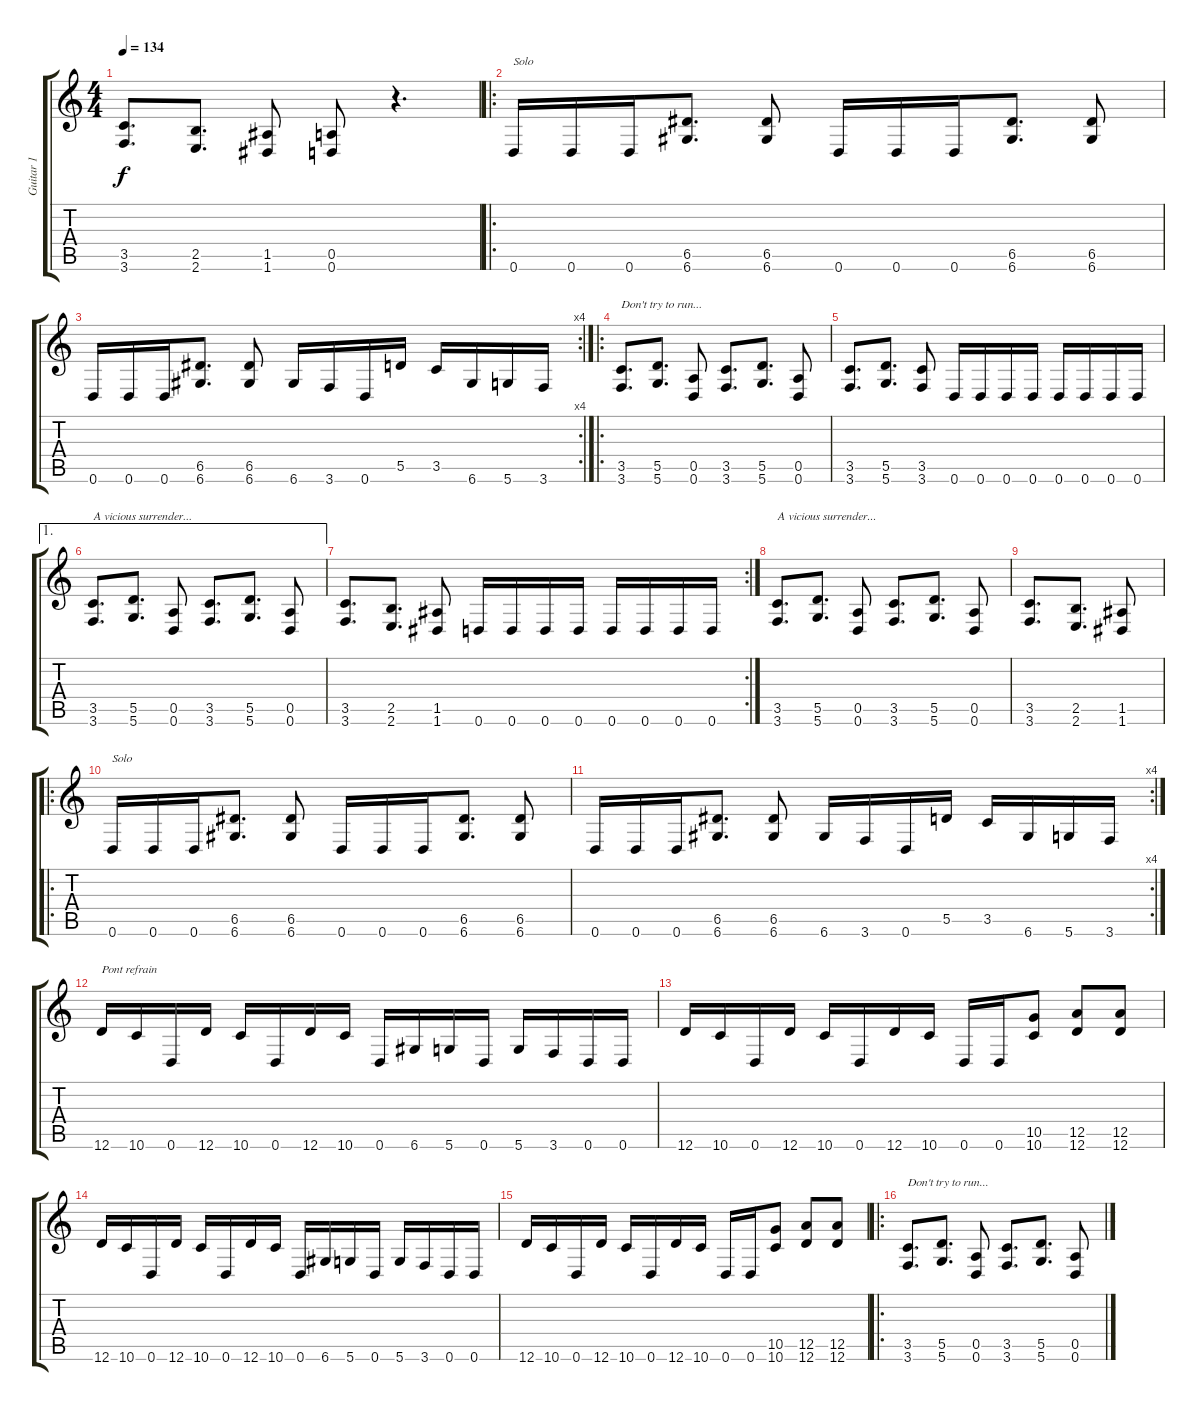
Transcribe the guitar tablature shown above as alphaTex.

\track ("Guitar 1" "Guitar 1") {instrument distortionguitar}
\staff {score tabs}
\tuning (E4 B3 G3 D3 A2 D2) {hide}
\ts (4 4)
\tempo 134
\clef g2
\ks c
(3.5 3.6).8{d dy f} (2.5 2.6).8{d} (1.5 1.6).8 (0.5 0.6).8 r.4{d} |
\ro
0.6.16{txt "Solo"} 0.6.16 0.6.16 (6.5 6.6).8{d} (6.5 6.6).8 0.6.16 0.6.16 0.6.16 (6.5 6.6).8{d} (6.5 6.6).8 |
\rc 4
0.6.16 0.6.16 0.6.16 (6.5 6.6).8{d} (6.5 6.6).8 6.6.16 3.6.16 0.6.16 5.5.16 3.5.16 6.6.16 5.6.16 3.6.16 |
\ro
(3.5 3.6).8{d txt "Don't try to run..."} (5.5 5.6).8{d} (0.5 0.6).8 (3.5 3.6).8{d} (5.5 5.6).8{d} (0.5 0.6).8 |
(3.5 3.6).8{d} (5.5 5.6).8{d} (3.5 3.6).8 0.6.16 0.6.16 0.6.16 0.6.16 0.6.16 0.6.16 0.6.16 0.6.16 |
\ae 1
(3.5 3.6).8{d txt "A vicious surrender..."} (5.5 5.6).8{d} (0.5 0.6).8 (3.5 3.6).8{d} (5.5 5.6).8{d} (0.5 0.6).8 |
\rc 2
(3.5 3.6).8{d} (2.5 2.6).8{d} (1.5 1.6).8 0.6.16 0.6.16 0.6.16 0.6.16 0.6.16 0.6.16 0.6.16 0.6.16 |
(3.5 3.6).8{d txt "A vicious surrender..."} (5.5 5.6).8{d} (0.5 0.6).8 (3.5 3.6).8{d} (5.5 5.6).8{d} (0.5 0.6).8 |
(3.5 3.6).8{d} (2.5 2.6).8{d} (1.5 1.6).8 |
\ro
0.6.16{txt "Solo"} 0.6.16 0.6.16 (6.5 6.6).8{d} (6.5 6.6).8 0.6.16 0.6.16 0.6.16 (6.5 6.6).8{d} (6.5 6.6).8 |
\rc 4
0.6.16 0.6.16 0.6.16 (6.5 6.6).8{d} (6.5 6.6).8 6.6.16 3.6.16 0.6.16 5.5.16 3.5.16 6.6.16 5.6.16 3.6.16 |
12.6.16{txt "Pont refrain"} 10.6.16 0.6.16 12.6.16 10.6.16 0.6.16 12.6.16 10.6.16 0.6.16 6.6.16 5.6.16 0.6.16 5.6.16 3.6.16 0.6.16 0.6.16 |
12.6.16 10.6.16 0.6.16 12.6.16 10.6.16 0.6.16 12.6.16 10.6.16 0.6.16 0.6.16 (10.5 10.6).8 (12.5 12.6).8 (12.5 12.6).8 |
12.6.16 10.6.16 0.6.16 12.6.16 10.6.16 0.6.16 12.6.16 10.6.16 0.6.16 6.6.16 5.6.16 0.6.16 5.6.16 3.6.16 0.6.16 0.6.16 |
12.6.16 10.6.16 0.6.16 12.6.16 10.6.16 0.6.16 12.6.16 10.6.16 0.6.16 0.6.16 (10.5 10.6).8 (12.5 12.6).8 (12.5 12.6).8 |
\ro
(3.5 3.6).8{d txt "Don't try to run..."} (5.5 5.6).8{d} (0.5 0.6).8 (3.5 3.6).8{d} (5.5 5.6).8{d} (0.5 0.6).8
